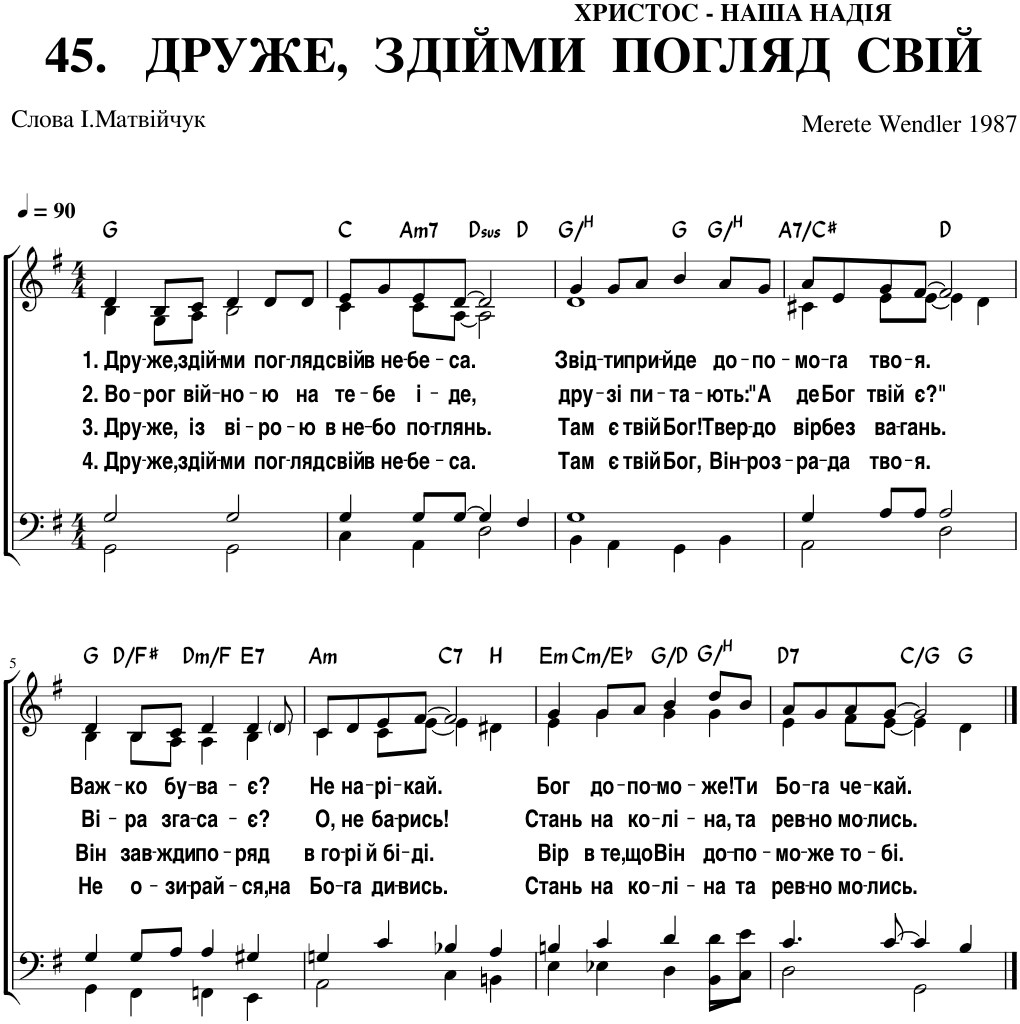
**kern	**kern	**text	**text	**text	**text	**text	**harte
*part2	*part1	*part1	*part1	*part1	*part1	*part1	*part1
*staff2	*staff1	*staff1	*staff1	*staff1	*staff1	*staff1	*
*I"Бас	*I"Сопрано	*	*	*	*	*	*
*clefF4	*clefG2	*	*	*	*	*	*
*k[f#]	*k[f#]	*	*	*	*	*	*
*M4/4	*M4/4	*	*	*	*	*	*
*MM90	*MM90	*	*	*	*	*	*
=1	=1	=1	=1	=1	=1	=1	=1
*^	*	*	*	*	*	*	*
!	!	!	!	!	!LO:LY:b	!LO:LY:b	!LO:LY:b	!
*	*	*^	*	*	*	*	*	*
!	!	!	!	!	!LO:LY:b	!	!	!	!
2G/	2GG\	4d/	4B\	.	1. Дру-	2. Во-	3. Дру-	4. Дру-	G:maj
!	!	!	!	!	!	!LO:LY:b	!LO:LY:b	!LO:LY:b	!
!	!	!	!	!	!LO:LY:b	!	!	!	!
.	.	8B/L	8G\L	.	-же,	-рог	-же,	-же,	.
!	!	!	!	!	!	!LO:LY:b	!LO:LY:b	!LO:LY:b	!
!	!	!	!	!	!LO:LY:b	!	!	!	!
.	.	8c/J	8A\J	.	здій-	вій-	із	здій-	.
!	!	!	!	!	!	!LO:LY:b	!LO:LY:b	!LO:LY:b	!
!	!	!	!	!	!LO:LY:b	!	!	!	!
2G/	2GG\	4d/	2B\	.	-ми	-но-	ві-	-ми	.
!	!	!	!	!	!LO:LY:b	!LO:LY:b	!LO:LY:b	!LO:LY:b	!
.	.	8d/L	.	.	пог-	-ю	-ро-	пог-	.
!	!	!	!	!	!LO:LY:b	!LO:LY:b	!LO:LY:b	!LO:LY:b	!
.	.	8d/J	.	.	-ляд	на	-ю	-ляд	.
*	*	*v	*v	*	*	*	*	*	*
=2	=2	=2	=2	=2	=2	=2	=2	=2
!	!	!	!	!LO:LY:b	!LO:LY:b	!LO:LY:b	!LO:LY:b	!
*	*	*^	*	*	*	*	*	*
*	*	*	*^	*	*	*	*	*	*
4G/	4C\	8e/L	4c\	2.ryy	.	свій	те-	в не-	свій	C:maj
!	!	!	!	!	!	!LO:LY:b	!LO:LY:b	!LO:LY:b	!LO:LY:b	!
.	.	8g/	.	.	.	в не-	-бе	-бо	в не-	.
!	!	!	!	!	!	!LO:LY:b	!LO:LY:b	!LO:LY:b	!LO:LY:b	!LO:H:kt=m7
8G/L	4AA\	8e/	8c\L	.	.	-бе-	і-	по-	-бе-	A:min7
!	!	!	!	!	!	!LO:LY:b	!LO:LY:b	!LO:LY:b	!LO:LY:b	!
[8G/J	.	[8d/J	[8A\J	.	.	-са.	-де,	-глянь.	-са.	.
!	!	!	!	!	!	!	!	!	!	!LO:H:kt=sus
4G/]	2D\	2d/]	2A\]	.	.	.	.	.	.	D:sus4
4F#/	.	.	.	4ryy	.	.	.	.	.	D:maj
=3	=3	=3	=3	=3	=3	=3	=3	=3	=3	=3
!	!	!	!	!	!	!LO:LY:b	!LO:LY:b	!LO:LY:b	!LO:LY:b	!
*	*	*	*v	*v	*	*	*	*	*	*
1G	4BB\	4g/	1d	.	Звід-	дру-	Там	Там	G:maj
!	!	!	!	!	!LO:LY:b	!LO:LY:b	!LO:LY:b	!LO:LY:b	!
.	4AA\	8g/L	.	.	-ти	-зі	є	є	.
!	!	!	!	!	!LO:LY:b	!LO:LY:b	!LO:LY:b	!LO:LY:b	!
.	.	8a/J	.	.	при-	пи-	твій	твій	.
!	!	!	!	!	!LO:LY:b	!LO:LY:b	!LO:LY:b	!LO:LY:b	!
.	4GG\	4b/	.	.	-йде	-та-	Бог!	Бог,	G:maj
!	!	!	!	!	!LO:LY:b	!LO:LY:b	!LO:LY:b	!LO:LY:b	!
.	4BB\	8a/L	.	.	до-	-ють:	Твер-	Він-	G:maj
!	!	!	!	!	!LO:LY:b	!LO:LY:b	!LO:LY:b	!LO:LY:b	!
.	.	8g/J	.	.	-по-	"А	-до	-роз-	.
=4	=4	=4	=4	=4	=4	=4	=4	=4	=4
!	!	!	!	!	!LO:LY:b	!LO:LY:b	!LO:LY:b	!LO:LY:b	!LO:H:kt=7
4G/	2AA\	8a/L	4c#X\	.	-мо-	де	вір	-ра-	A:7/3
!	!	!	!	!	!LO:LY:b	!LO:LY:b	!LO:LY:b	!LO:LY:b	!
.	.	8e/	.	.	-га	Бог	без	-да	.
!	!	!	!	!	!LO:LY:b	!LO:LY:b	!LO:LY:b	!LO:LY:b	!
8A/L	.	8g/	8e\L	.	тво-	твій	ва-	тво-	.
!	!	!	!	!	!LO:LY:b	!LO:LY:b	!LO:LY:b	!LO:LY:b	!
8A/J	.	[8f#/J	[8e\J	.	-я.	є?"	-гань.	-я.	.
2A/	2D\	2f#/]	4e\]	.	.	.	.	.	D:maj
.	.	.	4d\	.	.	.	.	.	.
!!LO:LB:g=z
=5	=5	=5	=5	=5	=5	=5	=5	=5	=5
!	!	!	!	!	!LO:LY:b	!LO:LY:b	!LO:LY:b	!LO:LY:b	!
*	*	*	*^	*	*	*	*	*	*
4G/	4GG\	4d/	4B\	2..ryy	.	Важ-	Ві-	Він	Не	G:maj
!	!	!	!	!	!	!LO:LY:b	!LO:LY:b	!LO:LY:b	!LO:LY:b	!
8G/L	4FF#\	8B/L	8B\L	.	.	-ко	-ра	зав-	о-	D:maj/3
!	!	!	!	!	!	!LO:LY:b	!LO:LY:b	!LO:LY:b	!LO:LY:b	!
8A/J	.	8c/J	8A\J	.	.	бу-	зга-	-жди	-зи-	.
!	!	!	!	!	!	!LO:LY:b	!LO:LY:b	!LO:LY:b	!LO:LY:b	!LO:H:kt=m
4A/	4FFn\	4d/	4A\	.	.	-ва-	-са-	по-	-рай-	D:min/b3
!	!	!	!	!	!	!LO:LY:b	!LO:LY:b	!LO:LY:b	!LO:LY:b	!LO:H:kt=7
4G#X/	4EE\	4d/	4B\	.	.	-є?	-є?	-ряд	-ся,	E:7
!	!	!	!	!	!	!	!	!	!LO:LY:b	!
.	.	.	.	8d/	.	.	.	.	на	.
=6	=6	=6	=6	=6	=6	=6	=6	=6	=6	=6
!	!	!	!	!	!	!LO:LY:b	!LO:LY:b	!LO:LY:b	!LO:LY:b	!LO:H:kt=m
*	*	*	*v	*v	*	*	*	*	*	*
4Gn/	2AA\	8c/L	4c\	.	Не	О,	в го-	Бо-	A:min
!	!	!	!	!	!LO:LY:b	!LO:LY:b	!LO:LY:b	!LO:LY:b	!
.	.	8d/	.	.	на-	не	-рі	-га	.
!	!	!	!	!	!LO:LY:b	!LO:LY:b	!LO:LY:b	!LO:LY:b	!
4c/	.	8e/	8c\L	.	-рі-	ба-	й бі-	ди-	.
!	!	!	!	!	!LO:LY:b	!LO:LY:b	!LO:LY:b	!LO:LY:b	!
.	.	[8f#/J	[8e\J	.	-кай.	-рись!	-ді.	-вись.	.
!	!	!	!	!	!	!	!	!	!LO:H:n=1:kt=7
!	!	!	!	!	!	!	!	!	!LO:H:n=2:kt=H
4B-X/	4C\	2f#/]	4e\]	.	.	.	.	.	C:7 N
4A/	4BBn\	.	4d#X\	.	.	.	.	.	.
=7	=7	=7	=7	=7	=7	=7	=7	=7	=7
!	!	!	!	!	!LO:LY:b	!LO:LY:b	!LO:LY:b	!LO:LY:b	!LO:H:kt=m
4Bn/	4E\	4g/	4e\	.	Бог	Стань	Вір	Стань	E:min
!	!	!	!	!	!LO:LY:b	!LO:LY:b	!LO:LY:b	!LO:LY:b	!LO:H:kt=m
4c/	4E-X\	8g/L	4g\	.	до-	на	в те,	на	C:min/b3
!	!	!	!	!	!LO:LY:b	!LO:LY:b	!LO:LY:b	!LO:LY:b	!
.	.	8a/J	.	.	-по-	ко-	що	ко-	.
!	!	!	!	!	!LO:LY:b	!LO:LY:b	!LO:LY:b	!LO:LY:b	!
4d/	4D\	4b/	4g\	.	-мо-	-лі-	Він	-лі-	G:maj/5
!	!	!	!	!	!LO:LY:b	!LO:LY:b	!LO:LY:b	!LO:LY:b	!
8d\L	8BB\L	8dd/L	4g\	.	-же!	-на,	до-	-на	G:maj
!	!	!	!	!	!LO:LY:b	!LO:LY:b	!LO:LY:b	!LO:LY:b	!
8e\J	8C\J	8b/J	.	.	Ти	та	-по-	та	.
=8	=8	=8	=8	=8	=8	=8	=8	=8	=8
!	!	!	!	!	!LO:LY:b	!LO:LY:b	!LO:LY:b	!LO:LY:b	!LO:H:kt=7
4.c/	2D\	8a/L	4e\	.	Бо-	рев-	-мо-	рев-	D:7
!	!	!	!	!	!LO:LY:b	!LO:LY:b	!LO:LY:b	!LO:LY:b	!
.	.	8g/	.	.	-га	-но	-же	-но	.
!	!	!	!	!	!LO:LY:b	!LO:LY:b	!LO:LY:b	!LO:LY:b	!
.	.	8a/	8f#\L	.	че-	мо-	то-	мо-	.
!	!	!	!	!	!LO:LY:b	!LO:LY:b	!LO:LY:b	!LO:LY:b	!
[8c/	.	[8g/J	[8e\J	.	-кай.	-лись.	-бі.	-лись.	.
4c/]	2GG\	2g/]	4e\]	.	.	.	.	.	C:maj/5
4B/	.	.	4d\	.	.	.	.	.	G:maj
*v	*v	*	*	*	*	*	*	*	*
*	*v	*v	*	*	*	*	*	*
==	==	==	==	==	==	==	==
*-	*-	*-	*-	*-	*-	*-	*-
